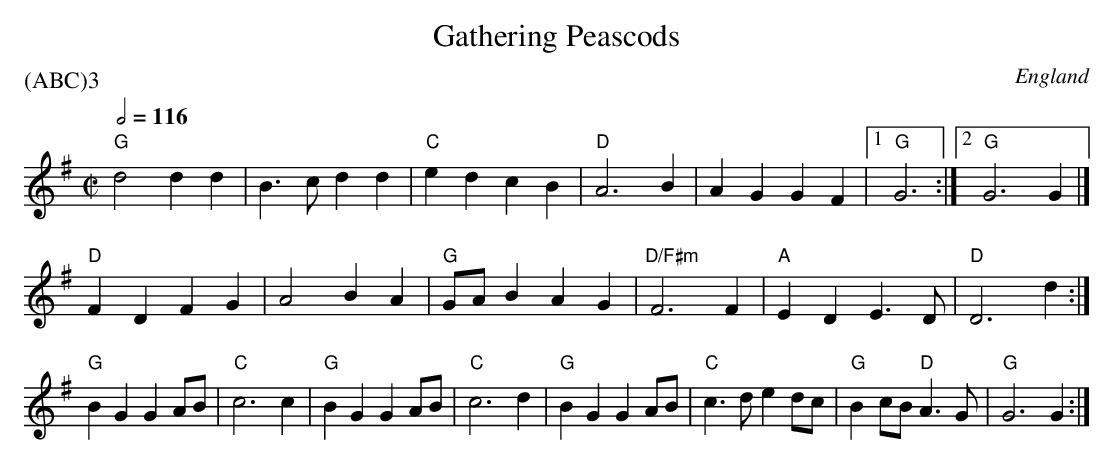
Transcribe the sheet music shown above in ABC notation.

X:1
T:Gathering Peascods
M:C|
O:England
P:(ABC)3
K:G
Q:1/2=116
"G" d4 d2 d2 | B3 c d2 d2 | "C" e2 d2 c2 B2 |\
   "D" A6 B2 | A2 G2 G2 F2 | [1 "G" G6 :| [2 "G" G6 G2 |]
"D" F2 D2 F2 G2 | A4 B2 A2 | "G" GA B2 A2 G2 |\
   "D/F#m" F6 F2 | "A" E2 D2 E3 D  | "D" D6 d2 :|
"G" B2 G2 G2 AB | "C" c6 c2 | "G" B2 G2 G2 AB | "C" c6 d2 |\
   "G" B2 G2 G2 AB | "C" c3 d e2 dc | "G" B2 cB "D" A3 G  | "G" G6 G2 :|
